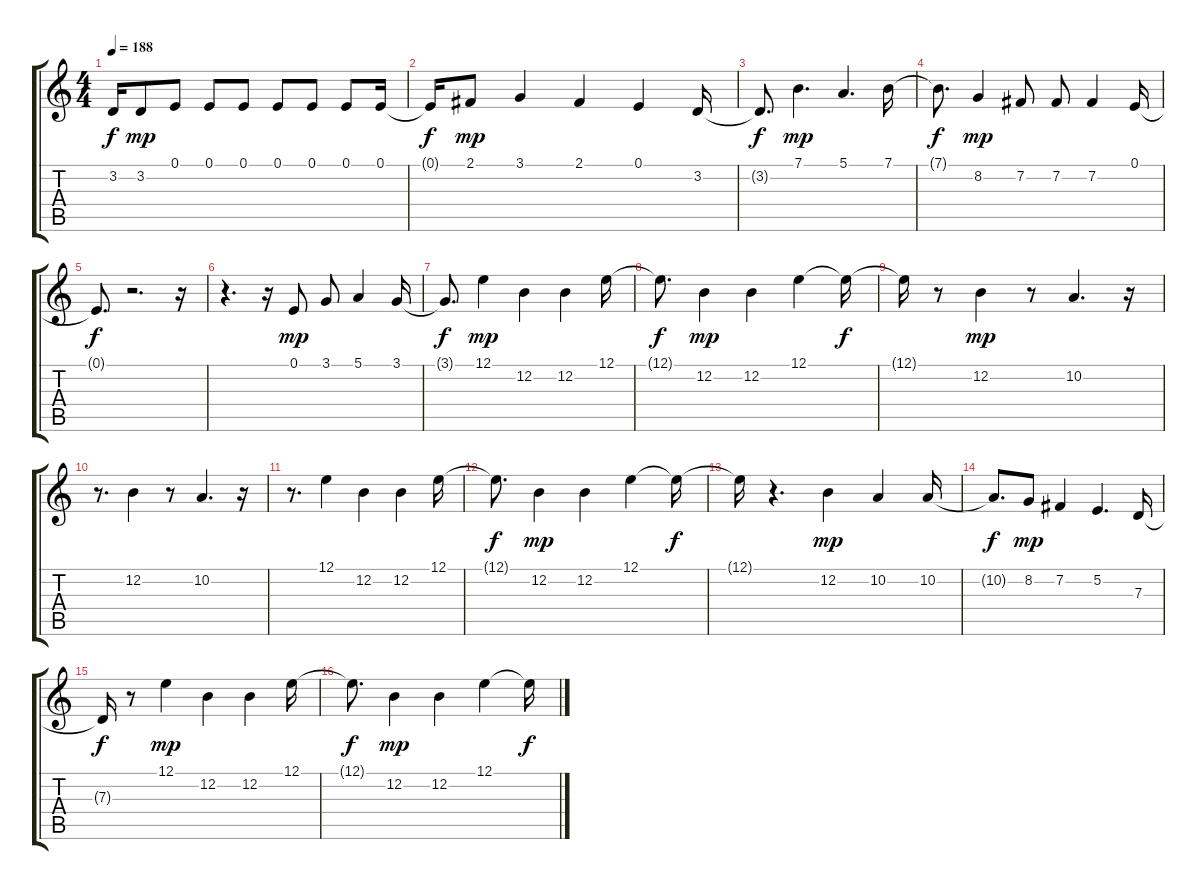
\track "" {instrument vibraphone}
\staff {score tabs}
\tuning (E4 B3 G3 D3 A2 E2) {hide}
\ts (4 4)
\tempo 188
\clef g2
\ks c
3.2{t}.16{dy f} 3.2.8{dy mp} 0.1.8 0.1.8 0.1.8 0.1.8 0.1.8 0.1.8 0.1.16 |
0.1{t}.16{dy f} 2.1.8{dy mp} 3.1.4 2.1.4 0.1.4 3.2.16 |
3.2{t}.8{d dy f} 7.1.4{d dy mp} 5.1.4{d} 7.1.16 |
7.1{t}.8{d dy f} 8.2.4{dy mp} 7.2.8 7.2.8 7.2.4 0.1.16 |
0.1{t}.8{d dy f} r.2{d} r.16 |
r.4{d} r.16 0.1.8{dy mp} 3.1.8 5.1.4 3.1.16 |
3.1{t}.8{d dy f} 12.1.4{dy mp} 12.2.4 12.2.4 12.1.16 |
12.1{t}.8{d dy f} 12.2.4{dy mp} 12.2.4 12.1.4 12.1{t}.16{dy f} |
12.1{t}.16 r.8 12.2.4{dy mp} r.8 10.2.4{d} r.16 |
r.8{d} 12.2.4 r.8 10.2.4{d} r.16 |
r.8{d} 12.1.4 12.2.4 12.2.4 12.1.16 |
12.1{t}.8{d dy f} 12.2.4{dy mp} 12.2.4 12.1.4 12.1{t}.16{dy f} |
12.1{t}.16 r.4{d} 12.2.4{dy mp} 10.2.4 10.2.16 |
10.2{t}.8{d dy f} 8.2.8{dy mp} 7.2.4 5.2.4{d} 7.3.16 |
7.3{t}.16{dy f} r.8 12.1.4{dy mp} 12.2.4 12.2.4 12.1.16 |
12.1{t}.8{d dy f} 12.2.4{dy mp} 12.2.4 12.1.4 12.1{t}.16{dy f}
